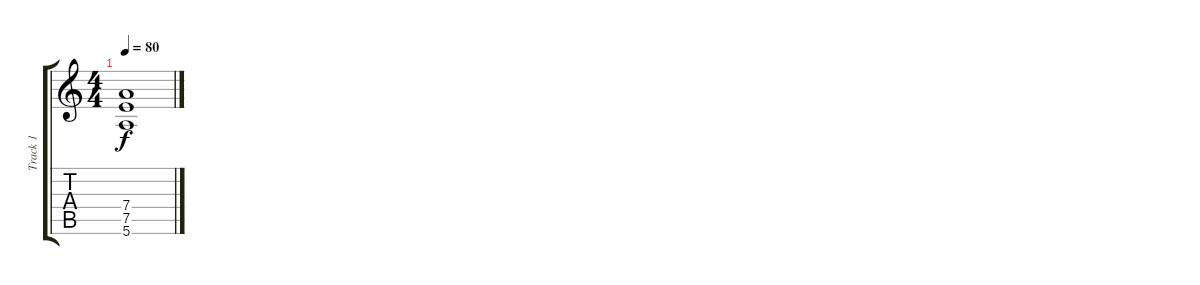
\track ("Track 1" "Track 1") {instrument acousticguitarsteel}
\staff {score tabs}
\tuning (E4 B3 G3 D3 A2 E2) {hide}
\ts (4 4)
\tempo 80
\clef g2
\ks c
(7.4{t} 7.5{t} 5.6{t}).1{dy f}
